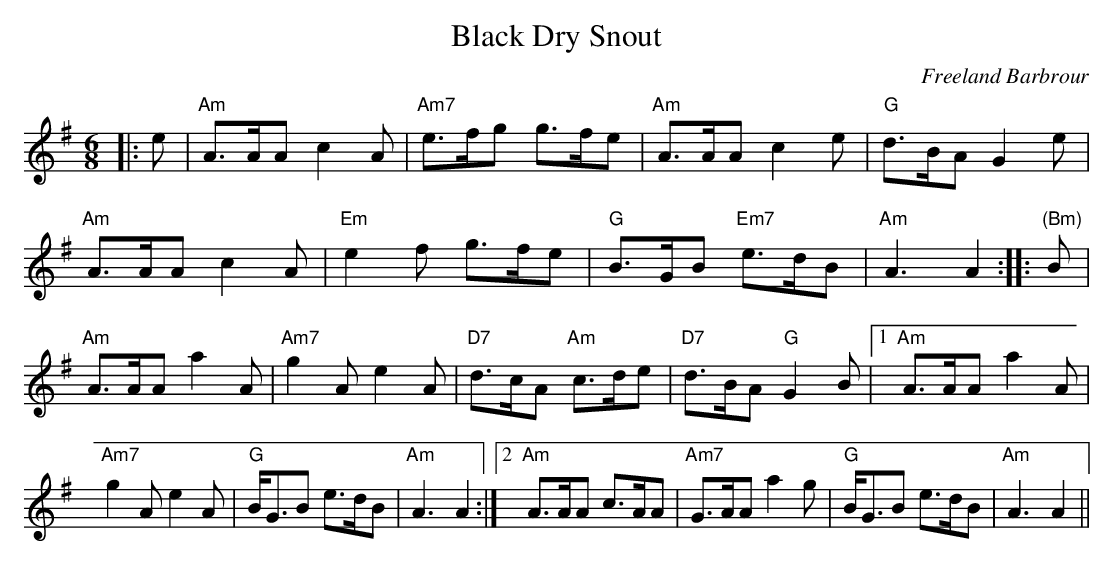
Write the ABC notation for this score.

X:1
T:Black Dry Snout
C:Freeland Barbrour
M:6/8
L:1/8
E:12
K:G
|:e|"Am"A>AA c2 A|"Am7"e>fg g>fe|"Am"A>AA c2 e|"G"d>BA G2 e|\
"Am"A>AA c2 A|"Em"e2 f g>fe|"G"B>GB "Em7"e>dB|"Am"A3 A2:|\
|:"(Bm)"B|"Am"A>AA a2 A|"Am7"g2 A e2 A|"D7"d>cA "Am"c>de|"D7"d>BA "G"G2 B\
|1 "Am"A>AA a2 A|"Am7"g2 A e2 A|"G"B<GB e>dB|"Am"A3 A2:|2 "Am"A>AA c>AA|\
"Am7"G>AA a2 g|"G"B<GB e>dB|"Am"A3 A2||**
